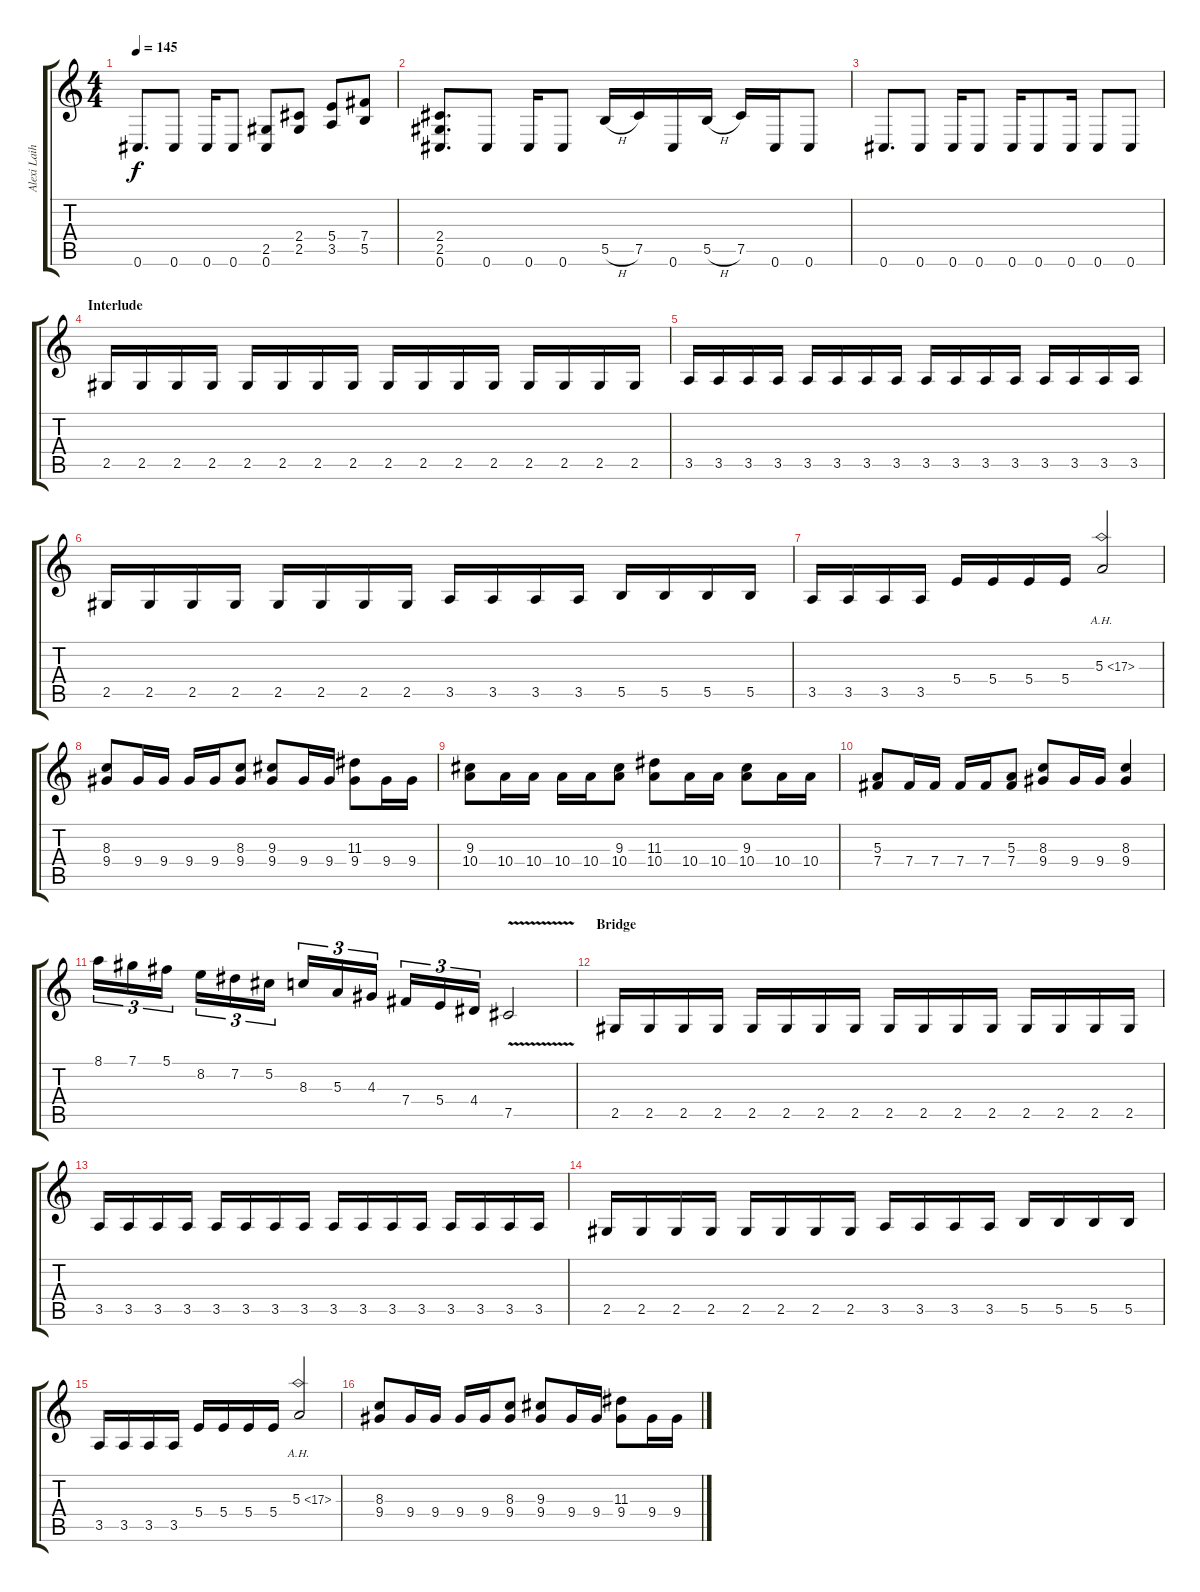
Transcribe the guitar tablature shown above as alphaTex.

\track ("Alexi Laiho" "Alexi Laih") {instrument distortionguitar}
\staff {score tabs}
\tuning (Db4 Ab3 E3 B2 Gb2 Db2) {hide}
\ts (4 4)
\tempo 145
\clef g2
\ks c
0.6.8{d dy f} 0.6.8 0.6.16 0.6.8 (2.5 0.6).8 (2.4 2.5).8 (5.4 3.5).8 (7.4 5.5).8 |
(2.4 2.5 0.6).8{d} 0.6.8 0.6.16 0.6.8 5.5{h}.16 7.5.16 0.6.16 5.5{h}.16 7.5.16 0.6.16 0.6.8 |
0.6.8{d} 0.6.8 0.6.16 0.6.8 0.6.16 0.6.8 0.6.16 0.6.8 0.6.8 |
\section ("" "Interlude")
2.5.16 2.5.16 2.5.16 2.5.16 2.5.16 2.5.16 2.5.16 2.5.16 2.5.16 2.5.16 2.5.16 2.5.16 2.5.16 2.5.16 2.5.16 2.5.16 |
3.5.16 3.5.16 3.5.16 3.5.16 3.5.16 3.5.16 3.5.16 3.5.16 3.5.16 3.5.16 3.5.16 3.5.16 3.5.16 3.5.16 3.5.16 3.5.16 |
2.5.16 2.5.16 2.5.16 2.5.16 2.5.16 2.5.16 2.5.16 2.5.16 3.5.16 3.5.16 3.5.16 3.5.16 5.5.16 5.5.16 5.5.16 5.5.16 |
3.5.16 3.5.16 3.5.16 3.5.16 5.4.16 5.4.16 5.4.16 5.4.16 5.3{ah 12}.2 |
(8.3 9.4).8 9.4.16 9.4.16 9.4.16 9.4.16 (8.3 9.4).8 (9.3 9.4).8 9.4.16 9.4.16 (11.3 9.4).8 9.4.16 9.4.16 |
(9.3 10.4).8 10.4.16 10.4.16 10.4.16 10.4.16 (9.3 10.4).8 (11.3 10.4).8 10.4.16 10.4.16 (9.3 10.4).8 10.4.16 10.4.16 |
(5.3 7.4).8 7.4.16 7.4.16 7.4.16 7.4.16 (5.3 7.4).8 (8.3 9.4).8 9.4.16 9.4.16 (8.3 9.4).4 |
8.1.16{tu (3 2)} 7.1.16{tu (3 2)} 5.1.16{tu (3 2) beam splitsecondary} 8.2.16{tu (3 2)} 7.2.16{tu (3 2)} 5.2.16{tu (3 2)} 8.3.16{tu (3 2)} 5.3.16{tu (3 2)} 4.3.16{tu (3 2) beam splitsecondary} 7.4.16{tu (3 2)} 5.4.16{tu (3 2)} 4.4.16{tu (3 2)} 7.5{v}.2 |
\section ("" "Bridge")
2.5.16 2.5.16 2.5.16 2.5.16 2.5.16 2.5.16 2.5.16 2.5.16 2.5.16 2.5.16 2.5.16 2.5.16 2.5.16 2.5.16 2.5.16 2.5.16 |
3.5.16 3.5.16 3.5.16 3.5.16 3.5.16 3.5.16 3.5.16 3.5.16 3.5.16 3.5.16 3.5.16 3.5.16 3.5.16 3.5.16 3.5.16 3.5.16 |
2.5.16 2.5.16 2.5.16 2.5.16 2.5.16 2.5.16 2.5.16 2.5.16 3.5.16 3.5.16 3.5.16 3.5.16 5.5.16 5.5.16 5.5.16 5.5.16 |
3.5.16 3.5.16 3.5.16 3.5.16 5.4.16 5.4.16 5.4.16 5.4.16 5.3{ah 12}.2 |
(8.3 9.4).8 9.4.16 9.4.16 9.4.16 9.4.16 (8.3 9.4).8 (9.3 9.4).8 9.4.16 9.4.16 (11.3 9.4).8 9.4.16 9.4.16
